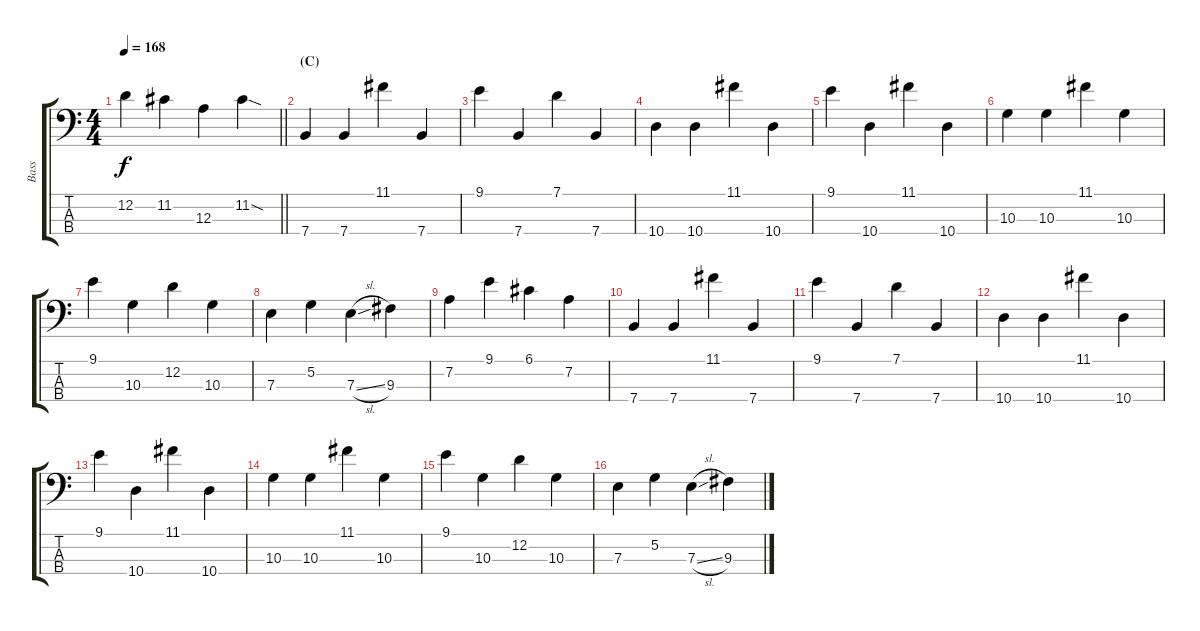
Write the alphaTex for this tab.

\track ("Bass" "Bass") {instrument electricbassfinger}
\staff {score tabs}
\tuning (G2 D2 A1 E1) {hide}
\ts (4 4)
\tempo 168
\clef f4
\barLineRight lightlight
\ks c
12.2.4{dy f} 11.2.4 12.3.4 11.2{sod}.4 |
\section ("" "(C)")
7.4.4 7.4.4 11.1.4 7.4.4 |
9.1.4 7.4.4 7.1.4 7.4.4 |
10.4.4 10.4.4 11.1.4 10.4.4 |
9.1.4 10.4.4 11.1.4 10.4.4 |
10.3.4 10.3.4 11.1.4 10.3.4 |
9.1.4 10.3.4 12.2.4 10.3.4 |
7.3.4 5.2.4 7.3{sl}.4 9.3.4 |
7.2.4 9.1.4 6.1.4 7.2.4 |
7.4.4 7.4.4 11.1.4 7.4.4 |
9.1.4 7.4.4 7.1.4 7.4.4 |
10.4.4 10.4.4 11.1.4 10.4.4 |
9.1.4 10.4.4 11.1.4 10.4.4 |
10.3.4 10.3.4 11.1.4 10.3.4 |
9.1.4 10.3.4 12.2.4 10.3.4 |
7.3.4 5.2.4 7.3{sl}.4 9.3.4
